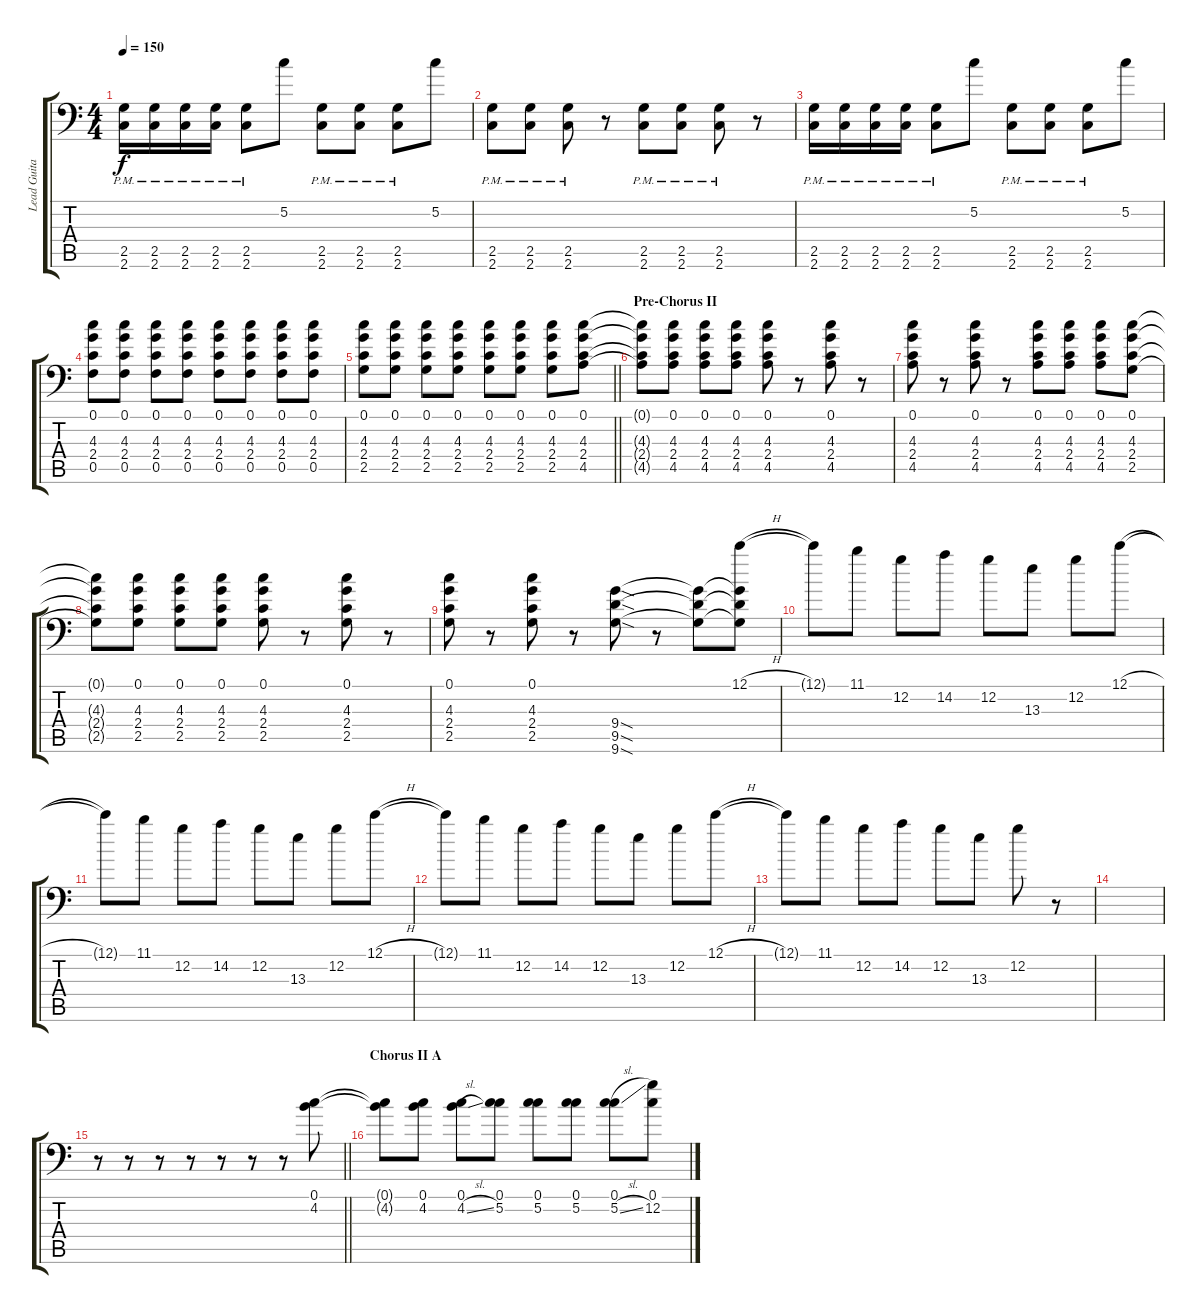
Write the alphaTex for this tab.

\track ("Lead Guitar" "Lead Guita") {instrument distortionguitar}
\staff {score tabs}
\tuning (C4 G3 Eb3 Bb2 F2 Bb1) {hide}
\ts (4 4)
\tempo 150
\clef f4
\ks c
(2.5{pm} 2.6{pm}).16{dy f} (2.5{pm} 2.6{pm}).16 (2.5{pm} 2.6{pm}).16 (2.5{pm} 2.6{pm}).16 (2.5{pm} 2.6{pm}).8 5.2.8 (2.5{pm} 2.6{pm}).8 (2.5{pm} 2.6{pm}).8 (2.5{pm} 2.6{pm}).8 5.2.8 |
(2.5{pm} 2.6{pm}).8 (2.5{pm} 2.6{pm}).8 (2.5{pm} 2.6{pm}).8 r.8 (2.5{pm} 2.6{pm}).8 (2.5{pm} 2.6{pm}).8 (2.5{pm} 2.6{pm}).8 r.8 |
(2.5{pm} 2.6{pm}).16 (2.5{pm} 2.6{pm}).16 (2.5{pm} 2.6{pm}).16 (2.5{pm} 2.6{pm}).16 (2.5{pm} 2.6{pm}).8 5.2.8 (2.5{pm} 2.6{pm}).8 (2.5{pm} 2.6{pm}).8 (2.5{pm} 2.6{pm}).8 5.2.8 |
(0.1 4.3 2.4 0.5).8 (0.1 4.3 2.4 0.5).8 (0.1 4.3 2.4 0.5).8 (0.1 4.3 2.4 0.5).8 (0.1 4.3 2.4 0.5).8 (0.1 4.3 2.4 0.5).8 (0.1 4.3 2.4 0.5).8 (0.1 4.3 2.4 0.5).8 |
\barLineRight lightlight
(0.1 4.3 2.4 2.5).8 (0.1 4.3 2.4 2.5).8 (0.1 4.3 2.4 2.5).8 (0.1 4.3 2.4 2.5).8 (0.1 4.3 2.4 2.5).8 (0.1 4.3 2.4 2.5).8 (0.1 4.3 2.4 2.5).8 (0.1 4.3 2.4 4.5).8 |
\section ("" "Pre-Chorus II")
(0.1{t} 4.3{t} 2.4{t} 4.5{t}).8 (0.1 4.3 2.4 4.5).8 (0.1 4.3 2.4 4.5).8 (0.1 4.3 2.4 4.5).8 (0.1 4.3 2.4 4.5).8 r.8 (0.1 4.3 2.4 4.5).8 r.8 |
(0.1 4.3 2.4 4.5).8 r.8 (0.1 4.3 2.4 4.5).8 r.8 (0.1 4.3 2.4 4.5).8 (0.1 4.3 2.4 4.5).8 (0.1 4.3 2.4 4.5).8 (0.1 4.3 2.4 2.5).8 |
(0.1{t} 4.3{t} 2.4{t} 2.5{t}).8 (0.1 4.3 2.4 2.5).8 (0.1 4.3 2.4 2.5).8 (0.1 4.3 2.4 2.5).8 (0.1 4.3 2.4 2.5).8 r.8 (0.1 4.3 2.4 2.5).8 r.8 |
(0.1 4.3 2.4 2.5).8 r.8 (0.1 4.3 2.4 2.5).8 r.8 (9.4{sod} 9.5{sod} 9.6{sod}).8 r.8 (9.4{t} 9.5{t} 9.6{t}).8 (12.1{h} 9.4{t} 9.5{t} 9.6{t}).8{balance 8} |
12.1{t}.8 11.1.8 12.2.8 14.2.8 12.2.8 13.3.8 12.2.8 12.1{h}.8 |
12.1{t}.8 11.1.8 12.2.8 14.2.8 12.2.8 13.3.8 12.2.8 12.1{h}.8 |
12.1{t}.8 11.1.8 12.2.8 14.2.8 12.2.8 13.3.8 12.2.8 12.1{h}.8 |
12.1{t}.8 11.1.8 12.2.8 14.2.8 12.2.8 13.3.8 12.2.8 r.8 |
|
\barLineRight lightlight
r.8 r.8 r.8 r.8 r.8 r.8 r.8 (0.1 4.2).8 |
\section ("" "Chorus II A")
(0.1{t} 4.2{t}).8 (0.1 4.2).8 (0.1 4.2{sl}).8 (0.1 5.2).8 (0.1 5.2).8 (0.1 5.2).8 (0.1 5.2{sl}).8 (0.1 12.2).8
